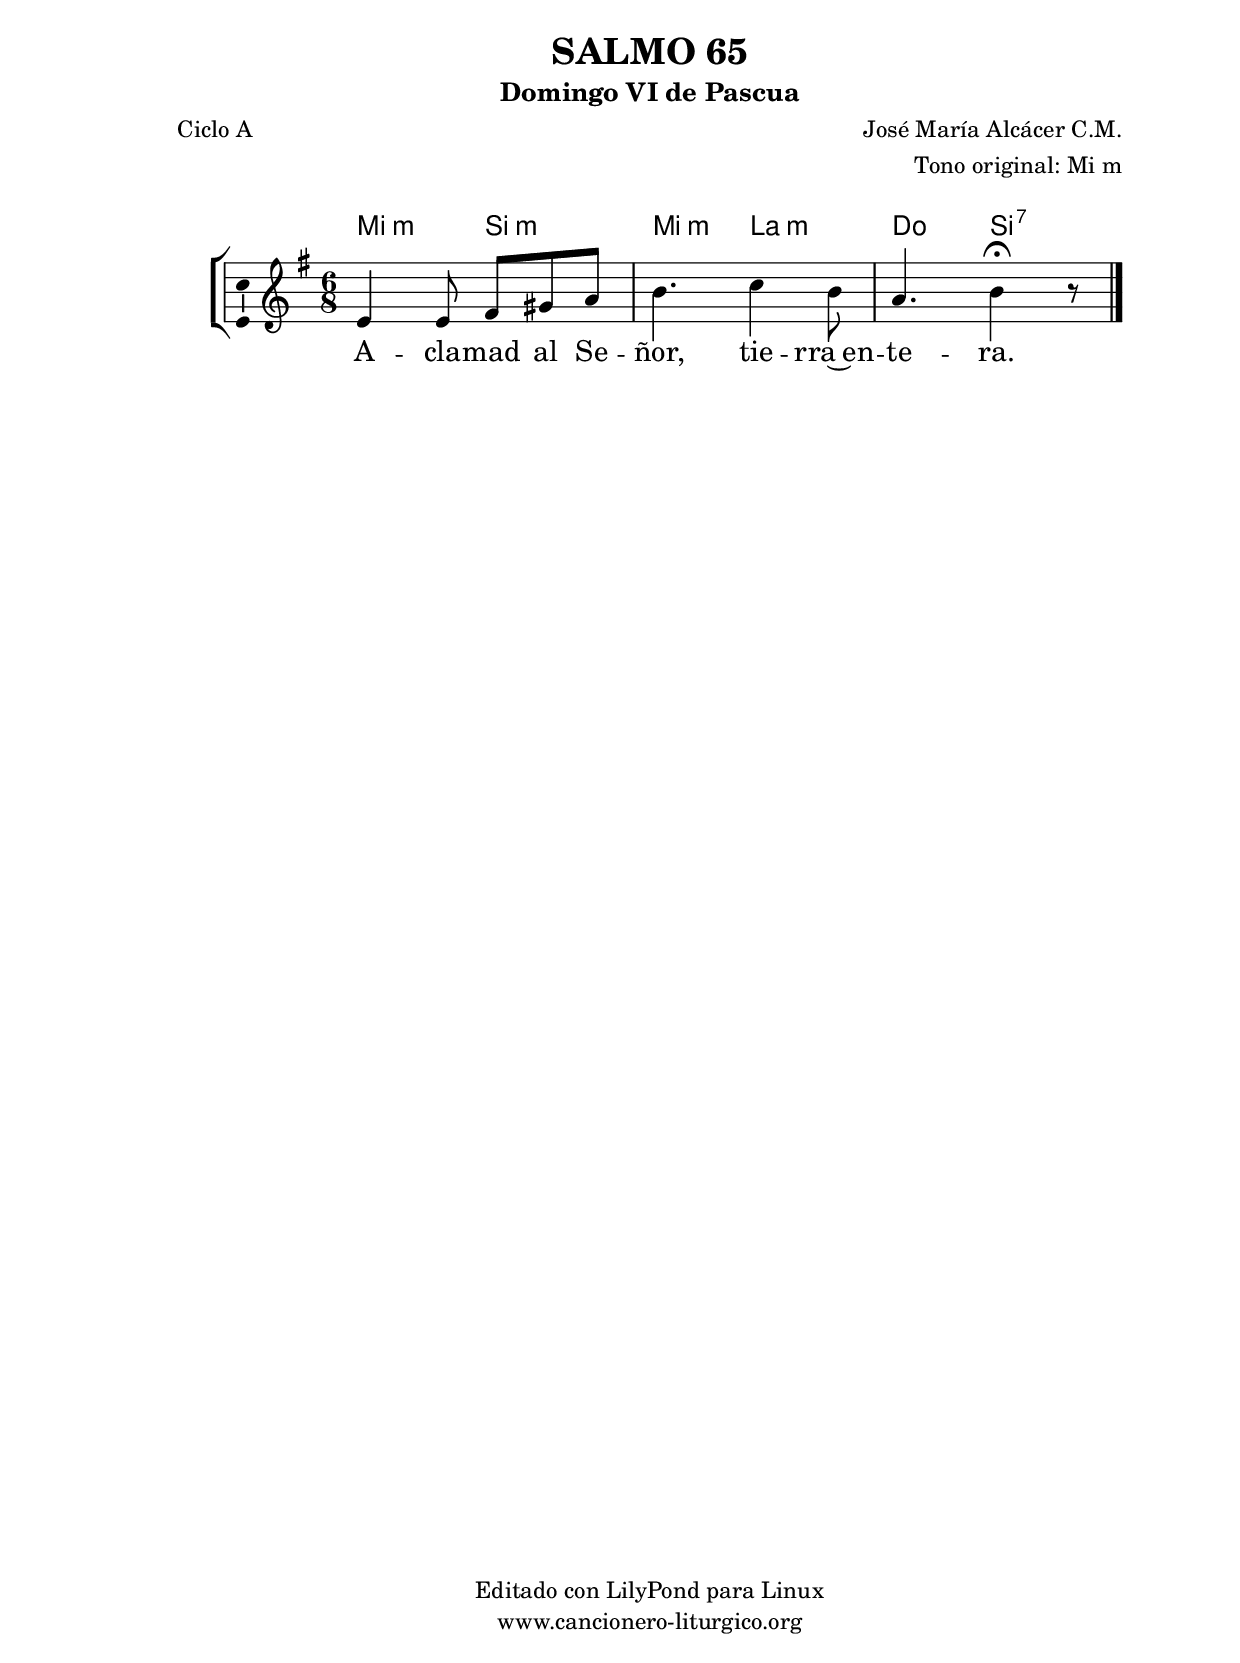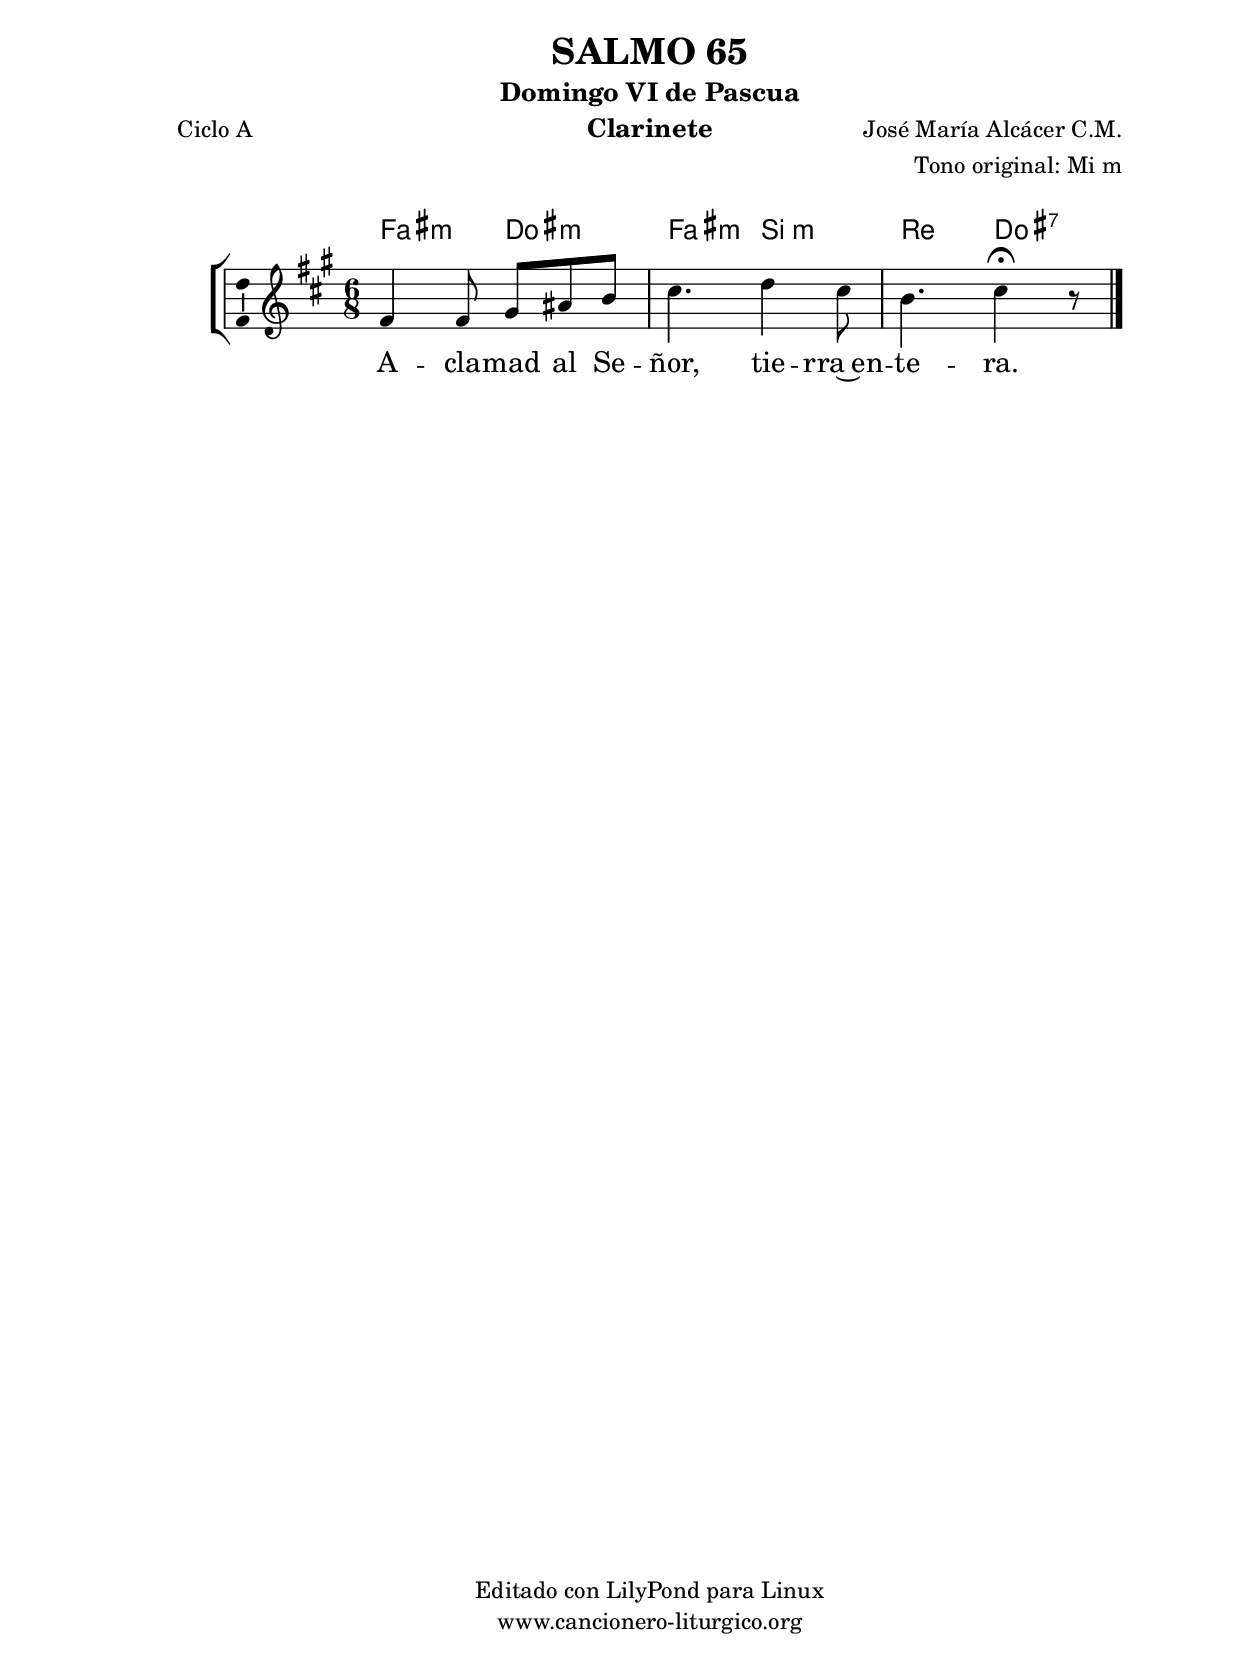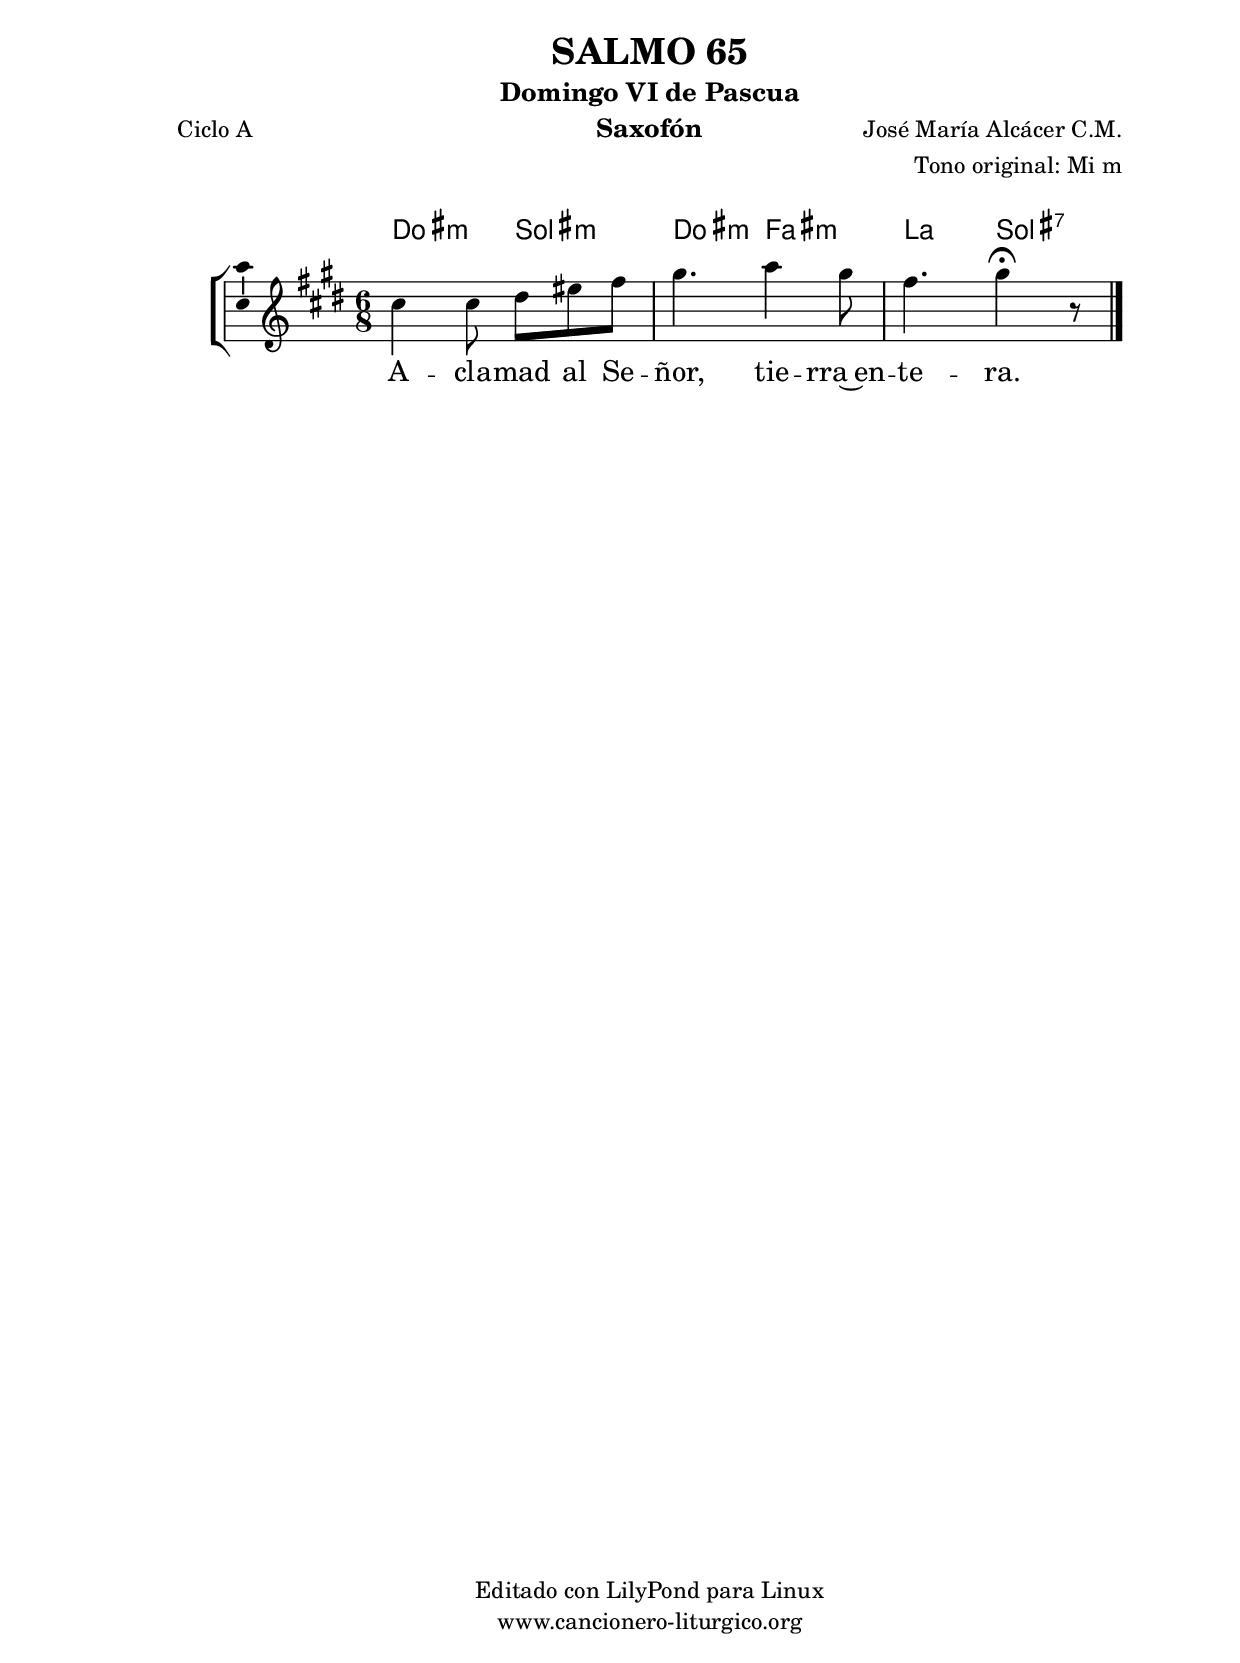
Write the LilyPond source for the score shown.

%
%para convertir .midi en .wav:
%timidity filename.midi -Ow -o finename.wav
%
%
%Para convertir de .wav a .mp3:
%lame -h -m j filename.wav
%
%
%para escuchar el midi:
%timidity nombrefichero.midi
%


%versión de lilypond para la que se ha escrito esta partitura:
\version "2.16.0"

	%Tamaño papel
	#(set-default-paper-size "a4")
	%Tamaño partitura
	#(set-global-staff-size 20)
	%No responde al pulsar sobre una nota
	#(ly:set-option 'point-and-click #f)

%parámetros del encabezamiento:
\header {
	title = "SALMO 65"
	subtitle = "Domingo VI de Pascua"
	composer = "José María Alcácer C.M."
	poet = "Ciclo A"
	meter = ""
	arranger = "Tono original: Mi m"
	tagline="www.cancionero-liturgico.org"
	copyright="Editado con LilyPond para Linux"
	}

%parámetros asociados al papel:
\paper  {
	oddHeaderMarkup = \markup {\fill-line { \on-the-fly #not-first-page \fromproperty #'header:title \on-the-fly #not-first-page \fromproperty #'header:composer }}
	evenHeaderMarkup = \markup {\fill-line { \fromproperty #'header:composer \fromproperty #'header:title }}
	#(set-paper-size "a4")
	print-page-number = ##f
	first-page-number = 1
	print-first-page-number = ##f
%	head-separation = 3.0 \cm
	top-margin = 2.0 \cm
	bottom-margin = 0.5\cm
%%%	bottom-margin = -1.0\cm
	left-margin = 3.0 \cm
	line-width = 16.0 \cm 
	indent = 8\mm
	interscoreline = 2.\mm
	between-system-space = 15\mm
%	para que las partituras no llenen la hoja:
	ragged-bottom = ##t
%	idem para la última hoja:
	ragged-last-bottom = ##f
%	para que las partituras llenen el ancho del papel:
	ragged-last = ##f
	after-title-space = 2.5 \cm
%page-count=1
%system-count=8

	%Flexible Vertical Spacing
%	markup-markup-spacing =
%	#'((basic-distance . 15) (minimum-distance . 15) (padding . 3))
	markup-system-spacing =
	#'((basic-distance . 15) (minimum-distance . 15) (padding . 3))
	system-system-spacing =
	#'((basic-distance . 15) (minimum-distance . 15) (padding . 3))
	score-system-spacing =
	#'((basic-distance . 15) (minimum-distance . 15) (padding . 5))
%	top-system-spacing = % header
%	#'((basic-distance . 8) (minimum-distance . 0) (padding . 3))
%	top-markup-spacing =
%	#'((basic-distance . 20) (minimum-distance . 20) (padding . 3))
	last-bottom-spacing = % footer
	#'((basic-distance . 5) (minimum-distance . 5) (padding . 3))
%	score-markup-spacing =
%	#'((basic-distance . 16) (minimum-distance . 13) (padding . 3))

	}


%parámetros que afectan a toda la partitura:
global =  {
	%clave de sol (G):
	\clef G
	%armadura:
%	\transpose f a
	\key e \minor
	\tempo 4=60
	\set Score.tempoHideNote = ##t
	}


acordes = {
	\italianChords
	\chordmode {
%	\transpose f a
{

e4.:m b:m e:m a:m c b:7

	}
	}
}

melodia = 
%	\transpose f a
{
	\relative c'{

\time 6/8
e4 e8 fis gis a
b4. c4 b8
a4. b4 \fermata r8

	\bar "|."
	}
	}


texto = \lyricmode {
A -- cla -- mad al Se -- ñor, tie -- rra~en -- te -- ra.
	}


acordesStaff = \context ChordNames = acordesStaff <<
	\set chordChanges = ##t
	\acordes
	>>


vozStaff = \context Voice = vozStaff
\with {\consists "Ambitus_engraver"}
<<
%	\set Staff.instrumentName = ""
%	\set Staff.shortInstrumentName = ""
%	\set Staff.midiInstrument = #"clarinet"
%	\set Staff.midiInstrument = #"cello"
%	\set Staff.midiInstrument = #"flute"
	\set Staff.midiInstrument = #"electric guitar (jazz)"
%	\set Staff.midiInstrument = #"english horn"
%	\set Staff.midiInstrument = #"violin"
%	\set Staff.midiInstrument = #"glockenspiel"
	\set Staff.midiMinimumVolume = #0.7
	\set Staff.midiMaximumVolume = #0.9
	\global
	\melodia
	>>


textoStaff = \context Lyrics = textoStaff <<
	\lyricsto vozStaff \texto
	>>

\book {
	\score {
		\context ChoirStaff {
			\override StaffGroup.SystemStartBracket #'collapse-height = #1
			\override Score.SystemStartBar #'collapse-height = #1
			<<
			\acordesStaff
			\vozStaff
			\textoStaff
			>>
			}
		\layout {
	    		\context {
				\Lyrics
				\override LyricText #'font-size = #2
				}
	   		 \context {
				\Score
				%fontSize = #3
				\override StaffSymbol #'staff-space = #(magstep +3)
				%\override Beam #'thickness = #0.55
				%\override SpacingSpanner #'spacing-increment = #1.0
				%\override Slur #'height-limit = #1.5
				}
			}
		}
	\score {
		\unfoldRepeats
		\context ChoirStaff {
			<<
			\acordesStaff
			\vozStaff
			>>
			}
		\midi {
	  		\context {
	  			\Score
				tempoWholesPerMinute = #(ly:make-moment 70 4)
				}
			}
		}
	}

%Partitura para clarinete
#(define output-suffix "C")
\book {
	\header{
		instrument = "Clarinete"
		}
	\score {
		\context ChoirStaff {
			\override StaffGroup.SystemStartBracket #'collapse-height = #1
			\override Score.SystemStartBar #'collapse-height = #1
\transpose c d
			<<
			\acordesStaff
			\vozStaff
			\textoStaff
			>>
			}
		\layout {
	    		\context {
				\Lyrics
				\override LyricText #'font-size = #2
				}
	   		 \context {
				\Score
				%fontSize = #3
				\override StaffSymbol #'staff-space = #(magstep +3)
				%\override Beam #'thickness = #0.55
				%\override SpacingSpanner #'spacing-increment = #1.0
				%\override Slur #'height-limit = #1.5
				}
			}
		}
	}

%Partitura para saxofón
#(define output-suffix "S")
\book {
	\header{
		instrument = "Saxofón"
		}
	\score {
		\context ChoirStaff {
			\override StaffGroup.SystemStartBracket #'collapse-height = #1
			\override Score.SystemStartBar #'collapse-height = #1
\transpose c a
			<<
			\acordesStaff
			\vozStaff
			\textoStaff
			>>
			}
		\layout {
	    		\context {
				\Lyrics
				\override LyricText #'font-size = #2
				}
	   		 \context {
				\Score
				%fontSize = #3
				\override StaffSymbol #'staff-space = #(magstep +3)
				%\override Beam #'thickness = #0.55
				%\override SpacingSpanner #'spacing-increment = #1.0
				%\override Slur #'height-limit = #1.5
				}
			}
		}
	}

